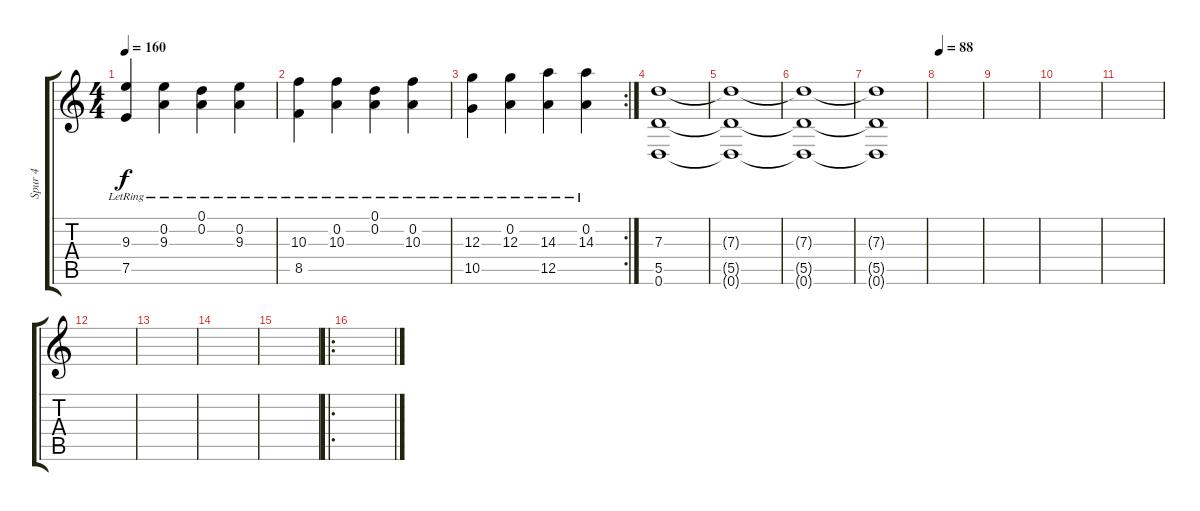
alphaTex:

\track ("Spur 4" "Spur 4") {instrument distortionguitar}
\staff {score tabs}
\tuning (D4 A3 G3 D3 A2 D2) {hide}
\ts (4 4)
\tempo 160
\clef g2
\ks c
(9.3{lr} 7.5{lr}).4{dy f} (0.2{lr} 9.3{lr}).4 (0.1{lr} 0.2{lr}).4 (0.2{lr} 9.3{lr}).4 |
(10.3{lr} 8.5{lr}).4 (0.2{lr} 10.3{lr}).4 (0.1{lr} 0.2{lr}).4 (0.2{lr} 10.3{lr}).4 |
\rc 2
(12.3{lr} 10.5{lr}).4 (0.2{lr} 12.3{lr}).4 (14.3{lr} 12.5{lr}).4 (0.2{lr} 14.3{lr}).4 |
(7.3 5.5 0.6).1 |
(7.3{t} 5.5{t} 0.6{t}).1 |
(7.3{t} 5.5{t} 0.6{t}).1 |
(7.3{t} 5.5{t} 0.6{t}).1 |
\tempo 88
|
|
|
|
|
|
|
|
\ro
